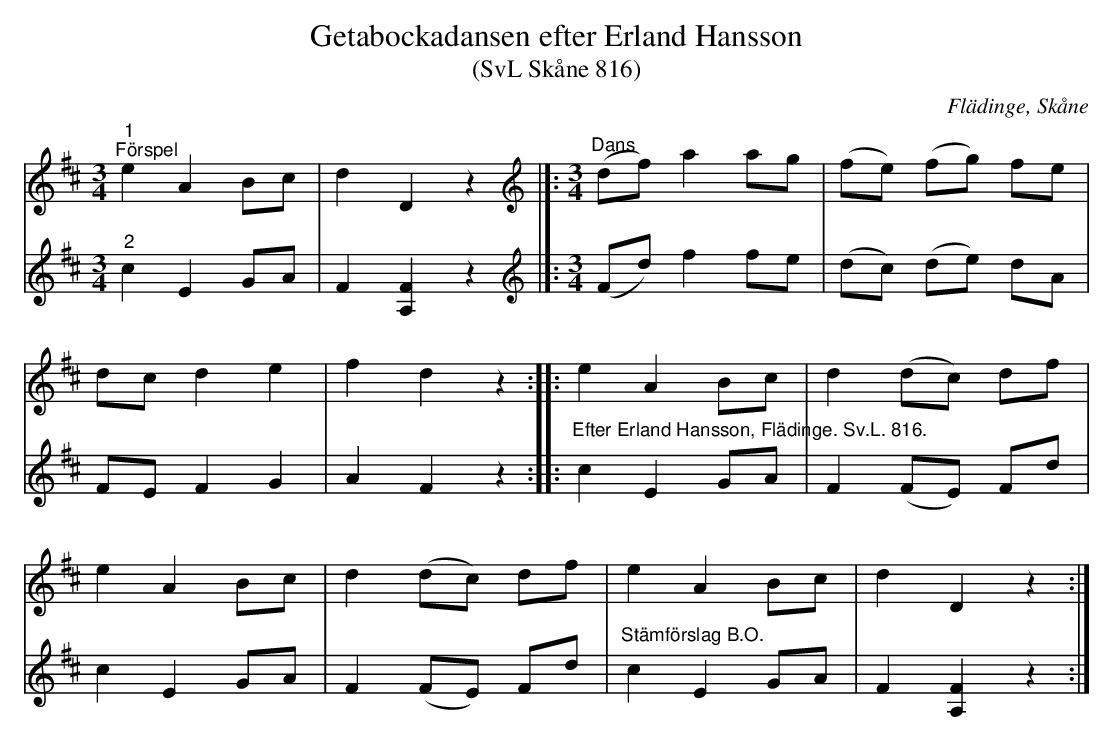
X:1
T:Getabockadansen efter Erland Hansson
T:(SvL Skåne 816)
O:Flädinge, Skåne
L:1/8
M:3/4
K:D
V:1
"^1""^Förspel" e2 A2 Bc | d2 D2 z2 |]:[K:D][M:3/4][K:treble]"^Dans" (df) a2 ag | (fe) (fg) fe |
dc d2 e2 | f2 d2 z2 :: e2 A2 Bc | d2 (dc) df |
e2 A2 Bc | d2 (dc) df | e2 A2 Bc | d2 D2 z2 :|
V:2
"^2" c2 E2 GA | F2 [A,F]2 z2 |]:[K:D][M:3/4][K:treble] (Fd) f2 fe | (dc) (de) dA |
FE F2 G2 | A2 F2 z2 :: "^Efter Erland Hansson, Flädinge. Sv.L. 816." c2 E2 GA | F2 (FE) Fd |
c2 E2 GA | F2 (FE) Fd | "^Stämförslag B.O." c2 E2 GA | F2 [A,F]2 z2 :|
